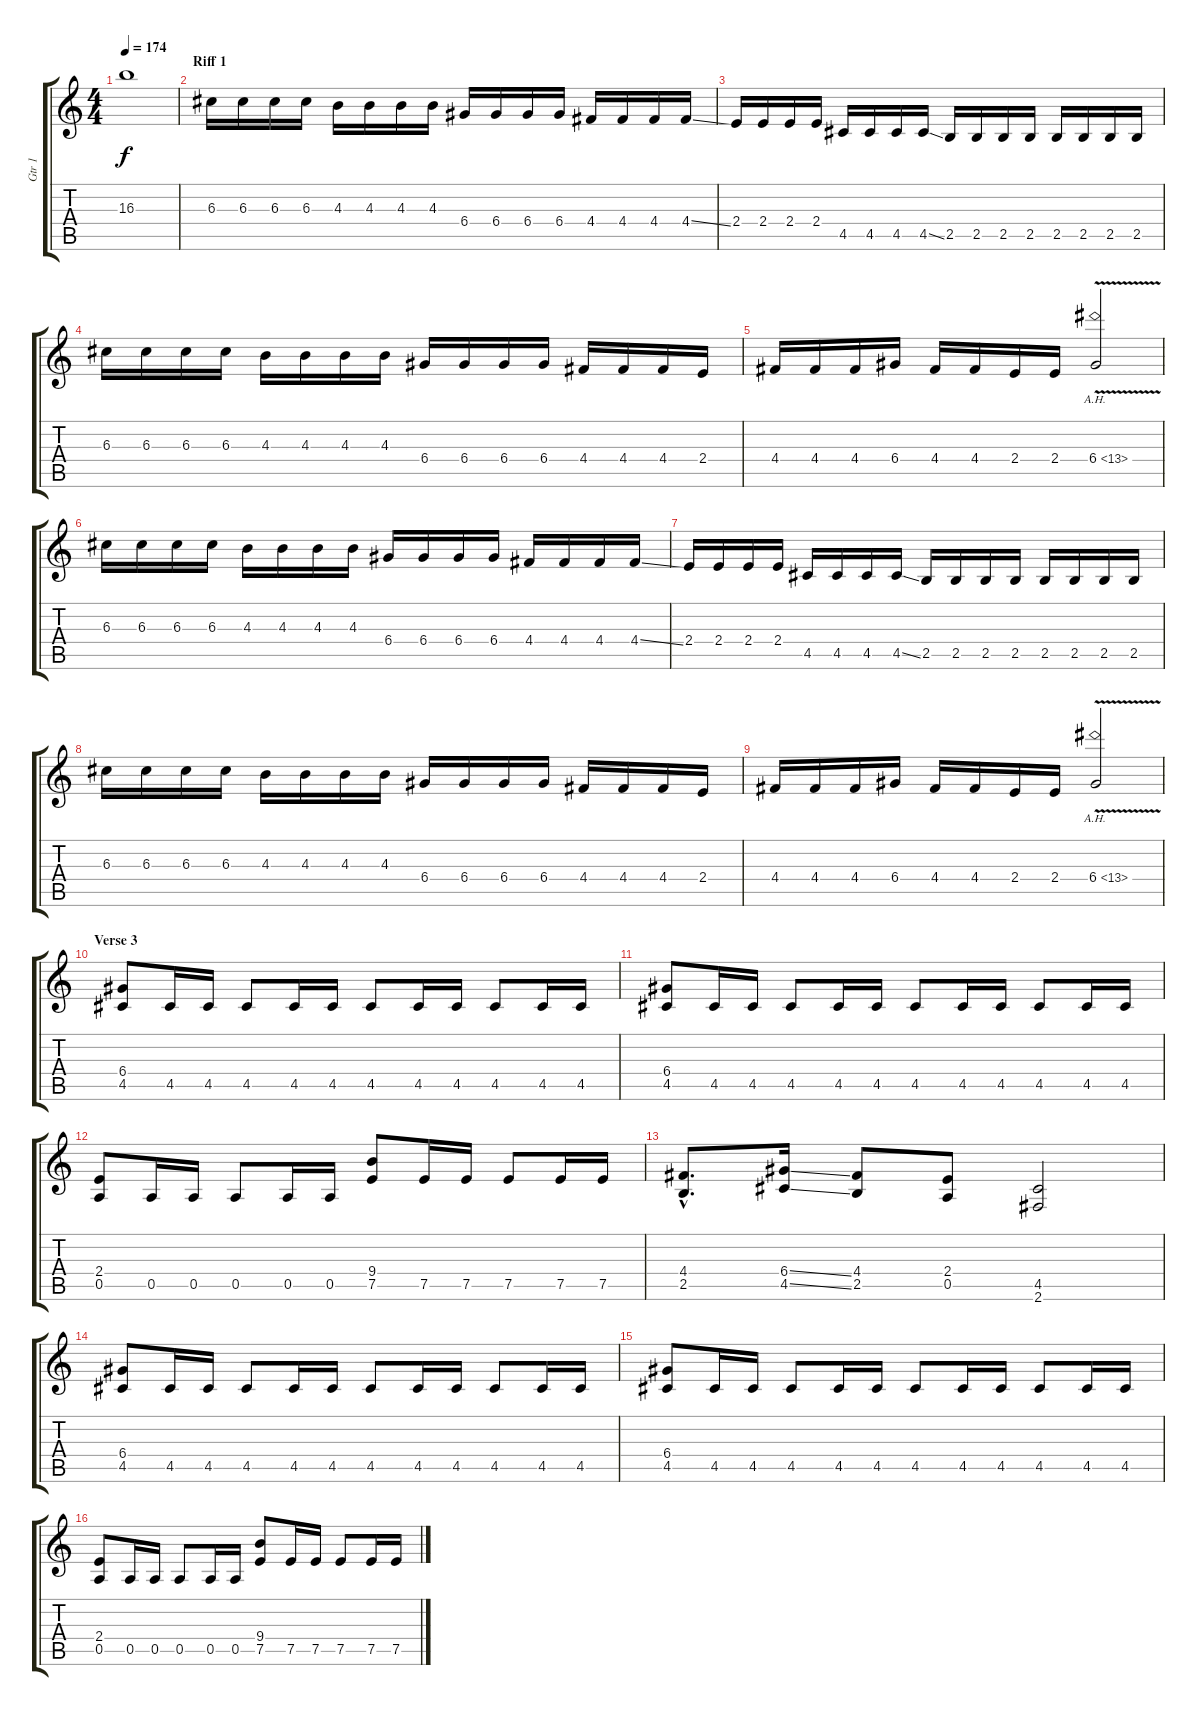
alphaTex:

\track ("Gtr 1" "Gtr 1") {instrument distortionguitar}
\staff {score tabs}
\tuning (E4 B3 G3 D3 A2 E2) {hide}
\ts (4 4)
\tempo 174
\clef g2
\ks c
16.3.1{dy f} |
\section ("" "Riff 1")
6.3.16 6.3.16 6.3.16 6.3.16 4.3.16 4.3.16 4.3.16 4.3.16 6.4.16 6.4.16 6.4.16 6.4.16 4.4.16 4.4.16 4.4.16 4.4{ss}.16 |
2.4.16 2.4.16 2.4.16 2.4.16 4.5.16 4.5.16 4.5.16 4.5{ss}.16 2.5.16 2.5.16 2.5.16 2.5.16 2.5.16 2.5.16 2.5.16 2.5.16 |
6.3.16 6.3.16 6.3.16 6.3.16 4.3.16 4.3.16 4.3.16 4.3.16 6.4.16 6.4.16 6.4.16 6.4.16 4.4.16 4.4.16 4.4.16 2.4.16 |
4.4.16 4.4.16 4.4.16 6.4.16 4.4.16 4.4.16 2.4.16 2.4.16 6.4{ah 7 v}.2 |
6.3.16 6.3.16 6.3.16 6.3.16 4.3.16 4.3.16 4.3.16 4.3.16 6.4.16 6.4.16 6.4.16 6.4.16 4.4.16 4.4.16 4.4.16 4.4{ss}.16 |
2.4.16 2.4.16 2.4.16 2.4.16 4.5.16 4.5.16 4.5.16 4.5{ss}.16 2.5.16 2.5.16 2.5.16 2.5.16 2.5.16 2.5.16 2.5.16 2.5.16 |
6.3.16 6.3.16 6.3.16 6.3.16 4.3.16 4.3.16 4.3.16 4.3.16 6.4.16 6.4.16 6.4.16 6.4.16 4.4.16 4.4.16 4.4.16 2.4.16 |
4.4.16 4.4.16 4.4.16 6.4.16 4.4.16 4.4.16 2.4.16 2.4.16 6.4{ah 7 v}.2 |
\section ("" "Verse 3")
(6.4 4.5).8 4.5.16 4.5.16 4.5.8 4.5.16 4.5.16 4.5.8 4.5.16 4.5.16 4.5.8 4.5.16 4.5.16 |
(6.4 4.5).8 4.5.16 4.5.16 4.5.8 4.5.16 4.5.16 4.5.8 4.5.16 4.5.16 4.5.8 4.5.16 4.5.16 |
(2.4 0.5).8 0.5.16 0.5.16 0.5.8 0.5.16 0.5.16 (9.4 7.5).8 7.5.16 7.5.16 7.5.8 7.5.16 7.5.16 |
(4.4{hac} 2.5{hac}).8{d} (6.4{ss} 4.5{ss}).16 (4.4 2.5).8 (2.4 0.5).8 (4.5 2.6).2 |
(6.4 4.5).8 4.5.16 4.5.16 4.5.8 4.5.16 4.5.16 4.5.8 4.5.16 4.5.16 4.5.8 4.5.16 4.5.16 |
(6.4 4.5).8 4.5.16 4.5.16 4.5.8 4.5.16 4.5.16 4.5.8 4.5.16 4.5.16 4.5.8 4.5.16 4.5.16 |
(2.4 0.5).8 0.5.16 0.5.16 0.5.8 0.5.16 0.5.16 (9.4 7.5).8 7.5.16 7.5.16 7.5.8 7.5.16 7.5.16
